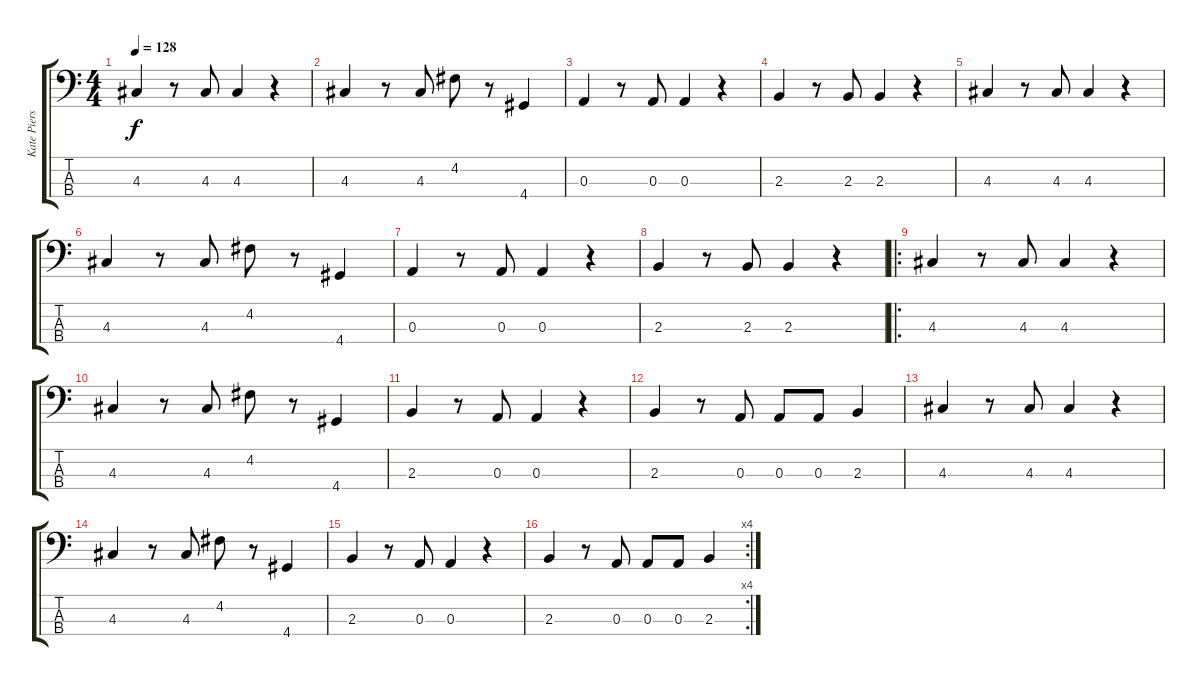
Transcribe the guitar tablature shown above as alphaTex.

\track ("Kate Pierson (bass on keys)" "Kate Piers") {instrument acousticbass}
\staff {score tabs}
\tuning (G2 D2 A1 E1) {hide}
\ts (4 4)
\tempo 128
\clef f4
\ks c
4.3.4{dy f} r.8 4.3.8 4.3.4 r.4 |
4.3.4 r.8 4.3.8 4.2.8 r.8 4.4.4 |
0.3.4 r.8 0.3.8 0.3.4 r.4 |
2.3.4 r.8 2.3.8 2.3.4 r.4 |
4.3.4 r.8 4.3.8 4.3.4 r.4 |
4.3.4 r.8 4.3.8 4.2.8 r.8 4.4.4 |
0.3.4 r.8 0.3.8 0.3.4 r.4 |
2.3.4 r.8 2.3.8 2.3.4 r.4 |
\ro
4.3.4 r.8 4.3.8 4.3.4 r.4 |
4.3.4 r.8 4.3.8 4.2.8 r.8 4.4.4 |
2.3.4 r.8 0.3.8 0.3.4 r.4 |
2.3.4 r.8 0.3.8 0.3.8 0.3.8 2.3.4 |
4.3.4 r.8 4.3.8 4.3.4 r.4 |
4.3.4 r.8 4.3.8 4.2.8 r.8 4.4.4 |
2.3.4 r.8 0.3.8 0.3.4 r.4 |
\rc 4
2.3.4 r.8 0.3.8 0.3.8 0.3.8 2.3.4
